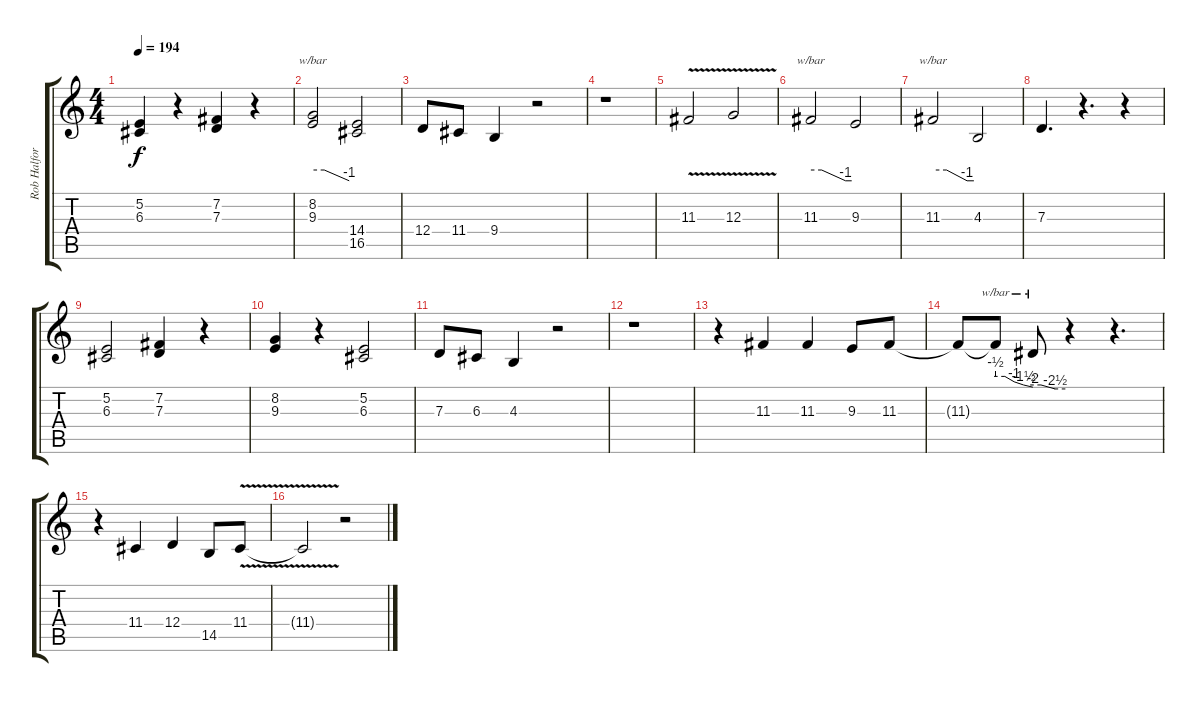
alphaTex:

\track ("Rob Halford" "Rob Halfor") {instrument violin}
\staff {score tabs}
\tuning (E4 B3 G3 D3 A2 E2) {hide}
\ts (4 4)
\tempo 194
\clef g2
\ks c
(5.2 6.3).4{dy f} r.4 (7.2 7.3).4 r.4 |
(8.2 9.3).2{tbe (custom default 0 0 19 0 60 -4)} (14.4 16.5).2 |
12.4.8 11.4.8 9.4.4 r.2 |
r.1 |
11.3{v}.2 12.3{v}.2 |
11.3.2{tbe (custom default 0 0 16 0 51 -4 60 -4)} 9.3.2 |
11.3.2{tbe (custom default 0 0 20 0 50 -4 60 -4)} 4.3.2 |
7.3.4{d} r.4{d} r.4 |
(5.2 6.3).2 (7.2 7.3).4 r.4 |
(8.2 9.3).4 r.4 (5.2 6.3).2 |
7.3.8 6.3.8 4.3.4 r.2 |
r.1 |
r.4 11.3.4 11.3.4 9.3.8 11.3.8 |
11.3{t}.8 11.3{t}.8{tbe (custom default 0 -2 15 -2 30 -4 45 -6 60 -8)} 11.3{t}.8{tbe (custom default 0 -6 15 -6 41 -10 60 -10)} r.4 r.4{d} |
r.4 11.4.4 12.4.4 14.5.8 11.4{v}.8 |
11.4{t}.2 r.2
